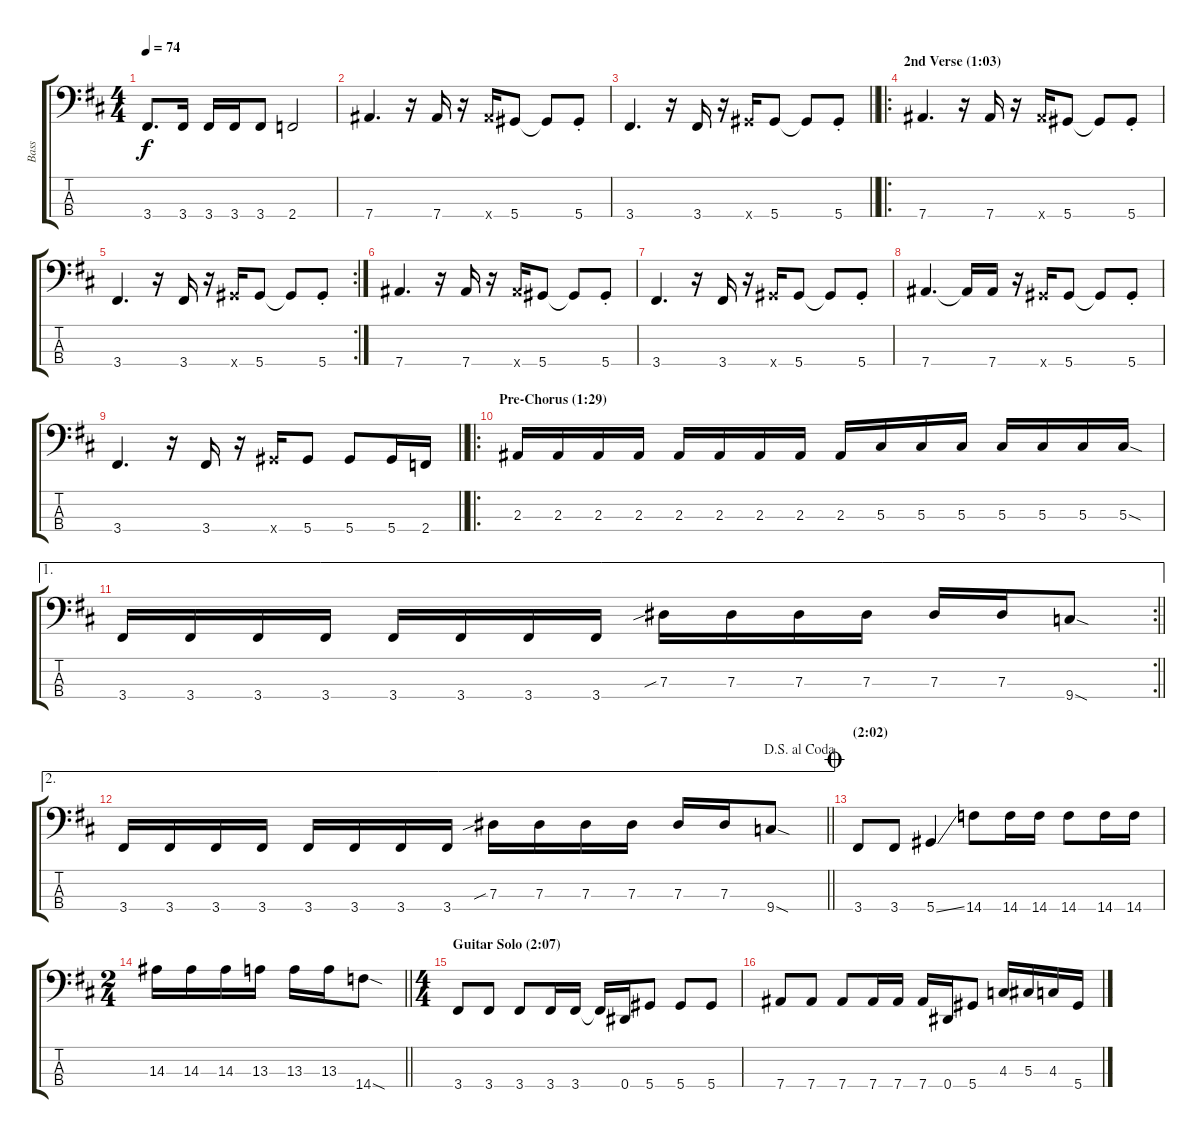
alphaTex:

\track ("Bass" "Bass") {instrument electricbasspick}
\staff {score tabs}
\tuning (Gb2 Db2 Ab1 Eb1) {hide}
\ts (4 4)
\tempo 74
\clef f4
\ks d
3.4.8{d dy f} 3.4.16 3.4.16 3.4.16 3.4.8 2.4.2 |
7.4.4{d} r.16 7.4.16 r.16 7.4{x}.16 5.4.8 5.4{t}.8 5.4{st}.8 |
\barLineRight lightlight
3.4.4{d} r.16 3.4.16 r.16 5.4{x}.16 5.4.8 5.4{t}.8 5.4{st}.8 |
\ro
\section ("" "2nd Verse (1:03)")
7.4.4{d} r.16 7.4.16 r.16 7.4{x}.16 5.4.8 5.4{t}.8 5.4{st}.8 |
\rc 2
3.4.4{d} r.16 3.4.16 r.16 5.4{x}.16 5.4.8 5.4{t}.8 5.4{st}.8 |
7.4.4{d} r.16 7.4.16 r.16 7.4{x}.16 5.4.8 5.4{t}.8 5.4{st}.8 |
3.4.4{d} r.16 3.4.16 r.16 5.4{x}.16 5.4.8 5.4{t}.8 5.4{st}.8 |
7.4.4{d} 7.4{t}.16 7.4.16 r.16 5.4{x}.16 5.4.8 5.4{t}.8 5.4{st}.8 |
\barLineRight lightlight
3.4.4{d} r.16 3.4.16 r.16 5.4{x}.16 5.4.8 5.4.8 5.4.16 2.4.16 |
\ro
\section ("" "Pre-Chorus (1:29)")
2.3.16 2.3.16 2.3.16 2.3.16 2.3.16 2.3.16 2.3.16 2.3.16 2.3.16 5.3.16 5.3.16 5.3.16 5.3.16 5.3.16 5.3.16 5.3{sod}.16 |
\ae 1
\rc 2
\barLineRight lightlight
3.4.16 3.4.16 3.4.16 3.4.16 3.4.16 3.4.16 3.4.16 3.4.16 7.3{sib}.16 7.3.16 7.3.16 7.3.16 7.3.16 7.3.16 9.4{sod}.8 |
\ae 2
\jump dalsegnoalcoda
\barLineRight lightlight
3.4.16 3.4.16 3.4.16 3.4.16 3.4.16 3.4.16 3.4.16 3.4.16 7.3{sib}.16 7.3.16 7.3.16 7.3.16 7.3.16 7.3.16 9.4{sod}.8 |
\section ("" "(2:02)")
\jump coda
3.4.8 3.4.8 5.4{ss}.4 14.4.8 14.4.16 14.4.16 14.4.8 14.4.16 14.4.16 |
\ts (2 4)
\barLineRight lightlight
14.3.16 14.3.16 14.3.16 13.3.16 13.3.16 13.3.16 14.4{sod}.8 |
\ts (4 4)
\section ("" "Guitar Solo (2:07)")
3.4.8 3.4.8 3.4.8 3.4.16 3.4.16 3.4{t}.16 0.4.16 5.4.8 5.4.8 5.4.8 |
7.4.8 7.4.8 7.4.8 7.4.16 7.4.16 7.4.16 0.4.16 5.4.8 4.3.16 5.3.16 4.3.16 5.4.16
